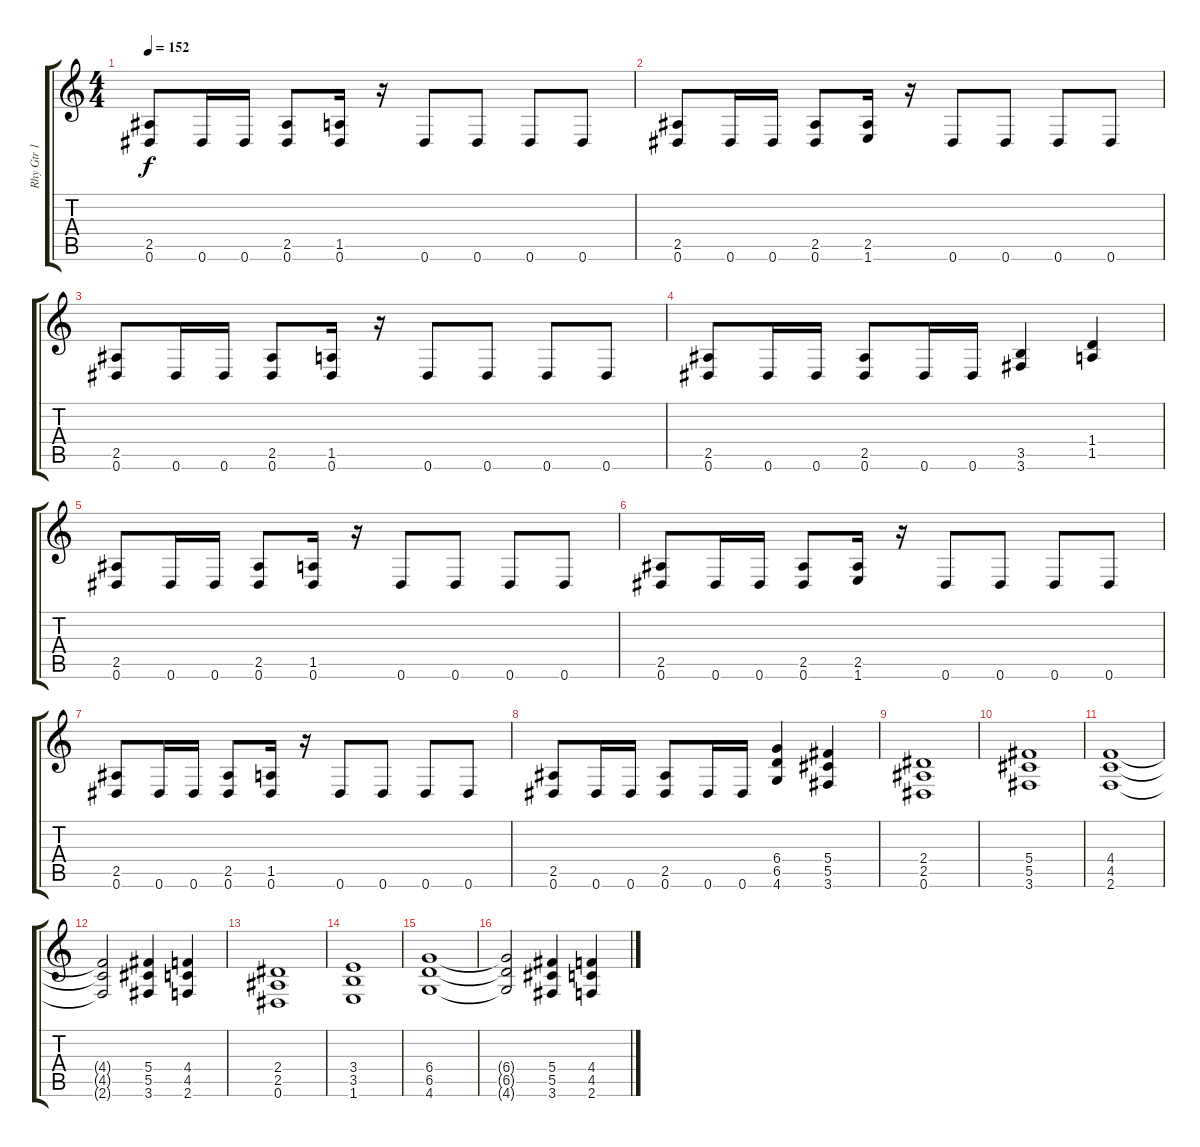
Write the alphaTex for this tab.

\track ("Rhy Gtr 1" "Rhy Gtr 1") {instrument distortionguitar}
\staff {score tabs}
\tuning (Eb4 Bb3 Gb3 Db3 Ab2 Eb2) {hide}
\ts (4 4)
\tempo 152
\clef g2
\ks c
(2.5 0.6).8{dy f} 0.6.16 0.6.16 (2.5 0.6).8 (1.5 0.6).16 r.16 0.6.8 0.6.8 0.6.8 0.6.8 |
(2.5 0.6).8 0.6.16 0.6.16 (2.5 0.6).8 (2.5 1.6).16 r.16 0.6.8 0.6.8 0.6.8 0.6.8 |
(2.5 0.6).8 0.6.16 0.6.16 (2.5 0.6).8 (1.5 0.6).16 r.16 0.6.8 0.6.8 0.6.8 0.6.8 |
(2.5 0.6).8 0.6.16 0.6.16 (2.5 0.6).8 0.6.16 0.6.16 (3.5 3.6).4 (1.4 1.5).4 |
(2.5 0.6).8 0.6.16 0.6.16 (2.5 0.6).8 (1.5 0.6).16 r.16 0.6.8 0.6.8 0.6.8 0.6.8 |
(2.5 0.6).8 0.6.16 0.6.16 (2.5 0.6).8 (2.5 1.6).16 r.16 0.6.8 0.6.8 0.6.8 0.6.8 |
(2.5 0.6).8 0.6.16 0.6.16 (2.5 0.6).8 (1.5 0.6).16 r.16 0.6.8 0.6.8 0.6.8 0.6.8 |
(2.5 0.6).8 0.6.16 0.6.16 (2.5 0.6).8 0.6.16 0.6.16 (6.4 6.5 4.6).4 (5.4 5.5 3.6).4 |
(2.4 2.5 0.6).1 |
(5.4 5.5 3.6).1 |
(4.4 4.5 2.6).1 |
(4.4{t} 4.5{t} 2.6{t}).2 (5.4 5.5 3.6).4 (4.4 4.5 2.6).4 |
(2.4 2.5 0.6).1 |
(3.4 3.5 1.6).1 |
(6.4 6.5 4.6).1 |
(6.4{t} 6.5{t} 4.6{t}).2 (5.4 5.5 3.6).4 (4.4 4.5 2.6).4
